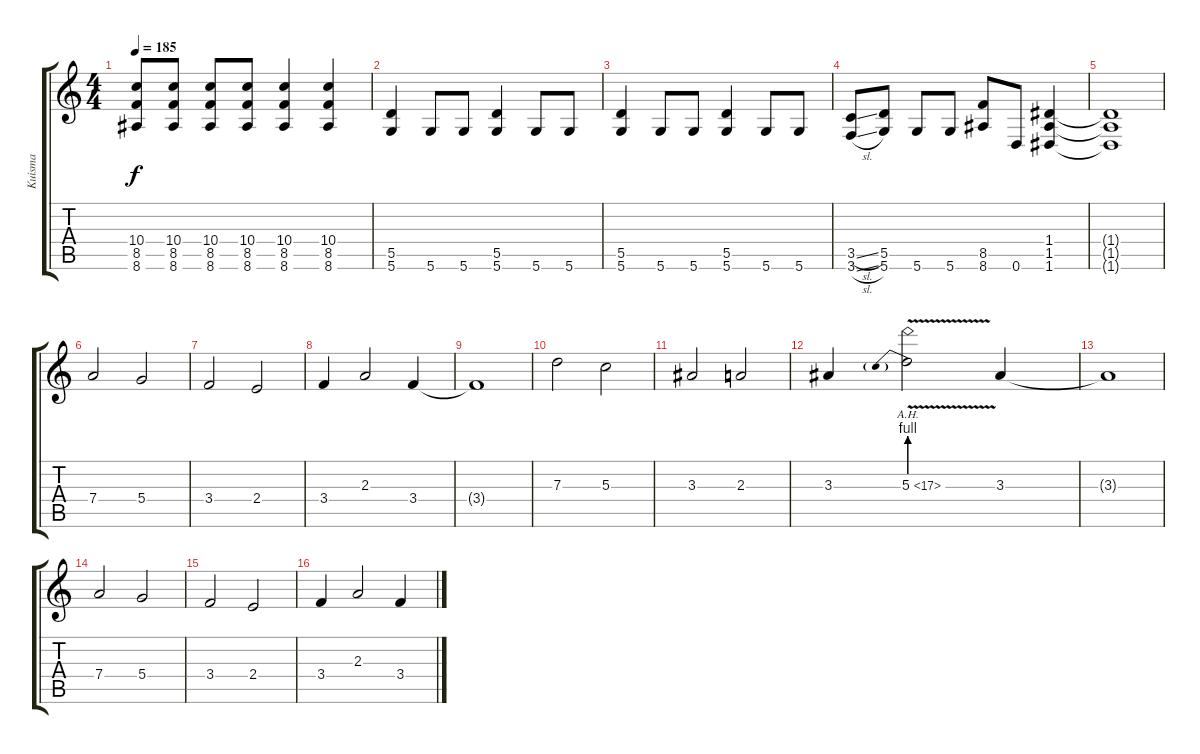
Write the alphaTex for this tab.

\track ("Kuisma" "Kuisma") {instrument distortionguitar}
\staff {score tabs}
\tuning (E4 B3 G3 D3 A2 D2) {hide}
\ts (4 4)
\tempo 185
\clef g2
\ks c
(10.4{t} 8.5{t} 8.6{t}).8{dy f} (10.4 8.5 8.6).8 (10.4 8.5 8.6).8 (10.4 8.5 8.6).8 (10.4 8.5 8.6).4 (10.4 8.5 8.6).4 |
(5.5 5.6).4 5.6.8 5.6.8 (5.5 5.6).4 5.6.8 5.6.8 |
(5.5 5.6).4 5.6.8 5.6.8 (5.5 5.6).4 5.6.8 5.6.8 |
(3.5{sl} 3.6{sl}).8 (5.5 5.6).8 5.6.8 5.6.8 (8.5 8.6).8 0.6.8 (1.4 1.5 1.6).4 |
(1.4{t} 1.5{t} 1.6{t}).1 |
7.4.2 5.4.2 |
3.4.2 2.4.2 |
3.4.4 2.3.2 3.4.4 |
3.4{t}.1 |
7.3.2 5.3.2 |
3.3.2 2.3.2 |
3.3.4 5.3{be (prebend 0 4 60 4) ah 12 v}.2 3.3.4 |
3.3{t}.1 |
7.4.2 5.4.2 |
3.4.2 2.4.2 |
3.4.4 2.3.2 3.4.4
